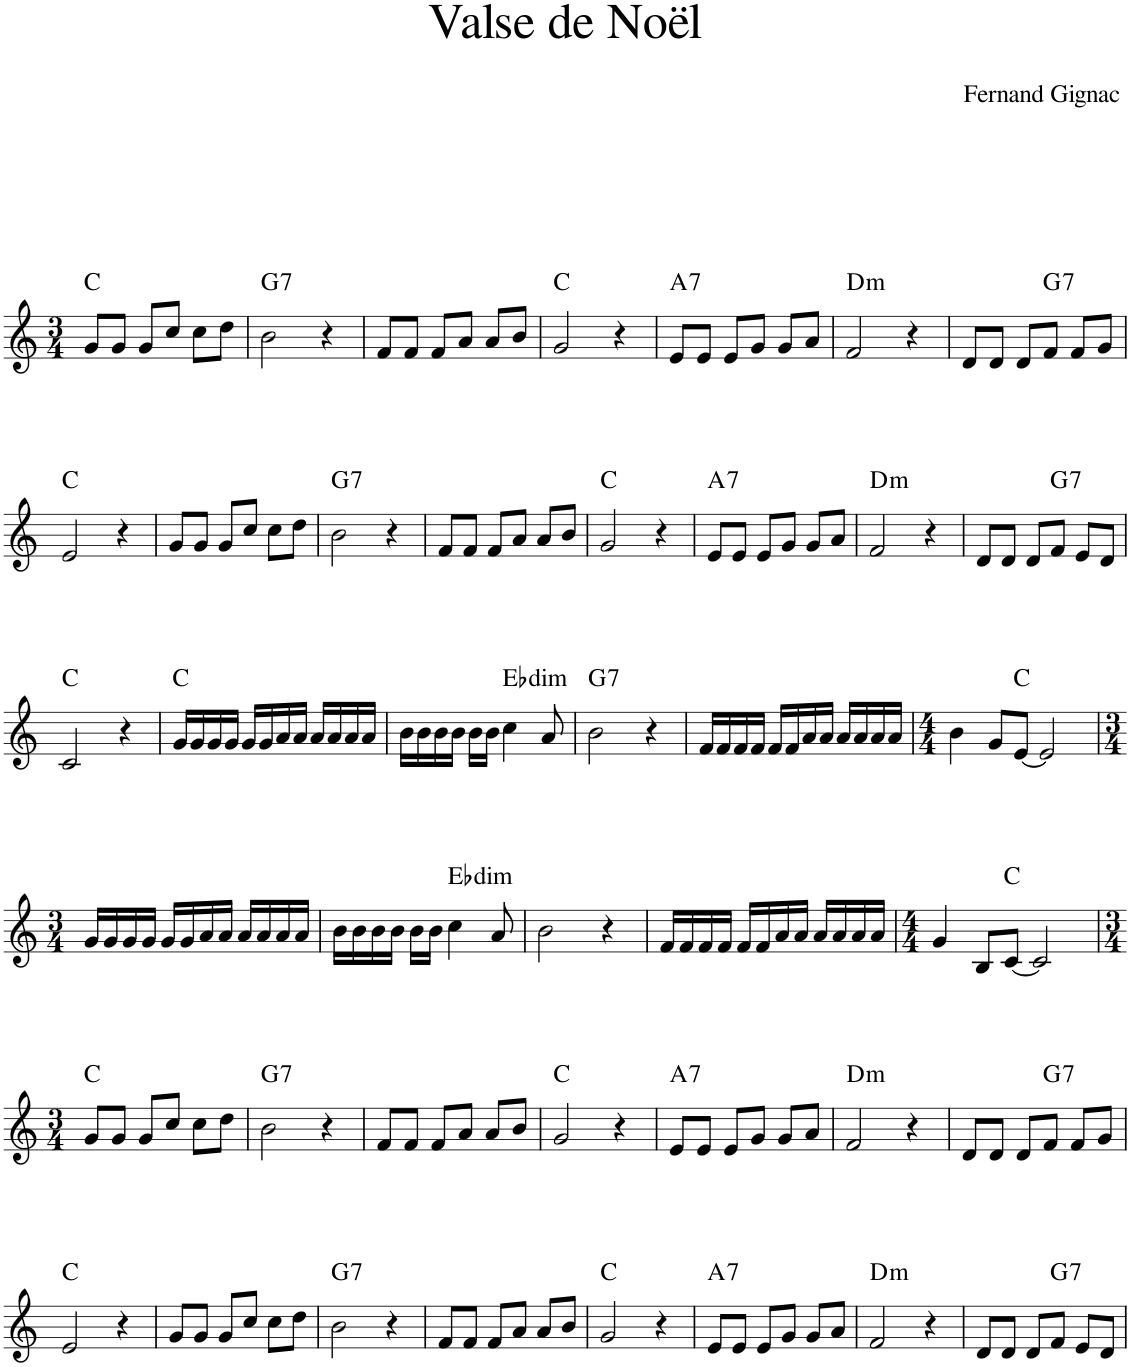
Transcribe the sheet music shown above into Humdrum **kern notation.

**kern	**harte
*part1	*part1
*staff1	*
*I"Piano	*
*I'Pno.	*
*clefG2	*
*k[]	*
*M3/4	*
=1	=1
8g/L	C:maj
8g/J	.
8g/L	.
8cc/J	.
8cc\L	.
8dd\J	.
=2	=2
!	!LO:H:kt=7
2b\	G:7
4r	.
=3	=3
8f/L	.
8f/J	.
8f/L	.
8a/J	.
8a/L	.
8b/J	.
=4	=4
2g/	C:maj
4r	.
=5	=5
!	!LO:H:kt=7
8e/L	A:7
8e/J	.
8e/L	.
8g/J	.
8g/L	.
8a/J	.
=6	=6
!	!LO:H:kt=m
2f/	D:min
4r	.
=7	=7
8d/L	.
8d/J	.
8d/L	.
!	!LO:H:kt=7
8f/J	G:7
8f/L	.
8g/J	.
!!LO:LB:g=z
=8	=8
2e/	C:maj
4r	.
=9	=9
8g/L	.
8g/J	.
8g/L	.
8cc/J	.
8cc\L	.
8dd\J	.
=10	=10
!	!LO:H:kt=7
2b\	G:7
4r	.
=11	=11
8f/L	.
8f/J	.
8f/L	.
8a/J	.
8a/L	.
8b/J	.
=12	=12
2g/	C:maj
4r	.
=13	=13
!	!LO:H:kt=7
8e/L	A:7
8e/J	.
8e/L	.
8g/J	.
8g/L	.
8a/J	.
=14	=14
!	!LO:H:kt=m
2f/	D:min
4r	.
=15	=15
8d/L	.
8d/J	.
8d/L	.
!	!LO:H:kt=7
8f/J	G:7
8e/L	.
8d/J	.
!!LO:LB:g=z
=16	=16
2c/	C:maj
4r	.
=17	=17
16g/LL	C:maj
16g/	.
16g/	.
16g/JJ	.
16g/LL	.
16g/	.
16a/	.
16a/JJ	.
16a/LL	.
16a/	.
16a/	.
16a/JJ	.
=18	=18
16b\LL	.
16b\	.
16b\	.
16b\JJ	.
16b\LL	.
16b\JJ	.
!	!LO:H:kt=dim
4cc\	Eb:dim
8a/	.
=19	=19
!	!LO:H:kt=7
2b\	G:7
4r	.
=20	=20
16f/LL	.
16f/	.
16f/	.
16f/JJ	.
16f/LL	.
16f/	.
16a/	.
16a/JJ	.
16a/LL	.
16a/	.
16a/	.
16a/JJ	.
=21	=21
*M4/4	*
4b\	.
8g/L	.
[8e/J	C:maj
2e/]	.
!!LO:LB:g=z
=22	=22
*M3/4	*
16g/LL	.
16g/	.
16g/	.
16g/JJ	.
16g/LL	.
16g/	.
16a/	.
16a/JJ	.
16a/LL	.
16a/	.
16a/	.
16a/JJ	.
=23	=23
16b\LL	.
16b\	.
16b\	.
16b\JJ	.
16b\LL	.
16b\JJ	.
!	!LO:H:kt=dim
4cc\	Eb:dim
8a/	.
=24	=24
2bn\	.
4r	.
=25	=25
16f/LL	.
16f/	.
16f/	.
16f/JJ	.
16f/LL	.
16f/	.
16a/	.
16a/JJ	.
16a/LL	.
16a/	.
16a/	.
16a/JJ	.
=26	=26
*M4/4	*
4g/	.
8B/L	.
[8c/J	C:maj
2c/]	.
!!LO:LB:g=z
=27	=27
*M3/4	*
8g/L	C:maj
8g/J	.
8g/L	.
8cc/J	.
8cc\L	.
8dd\J	.
=28	=28
!	!LO:H:kt=7
2b\	G:7
4r	.
=29	=29
8f/L	.
8f/J	.
8f/L	.
8a/J	.
8a/L	.
8b/J	.
=30	=30
2g/	C:maj
4r	.
=31	=31
!	!LO:H:kt=7
8e/L	A:7
8e/J	.
8e/L	.
8g/J	.
8g/L	.
8a/J	.
=32	=32
!	!LO:H:kt=m
2f/	D:min
4r	.
=33	=33
8d/L	.
8d/J	.
8d/L	.
!	!LO:H:kt=7
8f/J	G:7
8f/L	.
8g/J	.
!!LO:LB:g=z
=34	=34
2e/	C:maj
4r	.
=35	=35
8g/L	.
8g/J	.
8g/L	.
8cc/J	.
8cc\L	.
8dd\J	.
=36	=36
!	!LO:H:kt=7
2b\	G:7
4r	.
=37	=37
8f/L	.
8f/J	.
8f/L	.
8a/J	.
8a/L	.
8b/J	.
=38	=38
2g/	C:maj
4r	.
=39	=39
!	!LO:H:kt=7
8e/L	A:7
8e/J	.
8e/L	.
8g/J	.
8g/L	.
8a/J	.
=40	=40
!	!LO:H:kt=m
2f/	D:min
4r	.
=41	=41
8d/L	.
8d/J	.
8d/L	.
!	!LO:H:kt=7
8f/J	G:7
8e/L	.
8d/J	.
=	=
*-	*-
